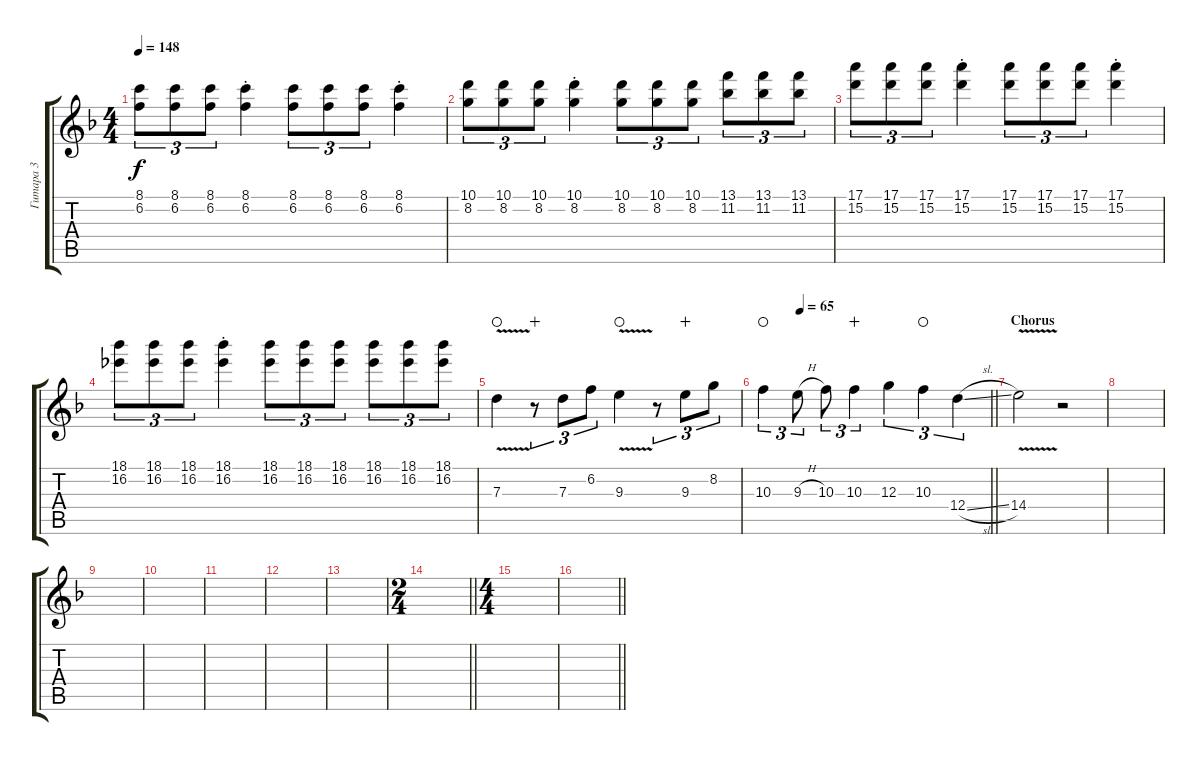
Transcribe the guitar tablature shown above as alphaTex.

\track ("Гитара 3" "Гитара 3") {instrument distortionguitar}
\staff {score tabs}
\tuning (E4 B3 G3 D3 A2 D2) {hide}
\ts (4 4)
\tempo 148
\clef g2
\ks dminor
(8.1 6.2).8{tu (3 2) dy f} (8.1 6.2).8{tu (3 2)} (8.1 6.2).8{tu (3 2)} (8.1{st} 6.2{st}).4 (8.1 6.2).8{tu (3 2)} (8.1 6.2).8{tu (3 2)} (8.1 6.2).8{tu (3 2)} (8.1{st} 6.2{st}).4 |
(10.1 8.2).8{tu (3 2)} (10.1 8.2).8{tu (3 2)} (10.1 8.2).8{tu (3 2)} (10.1{st} 8.2{st}).4 (10.1 8.2).8{tu (3 2)} (10.1 8.2).8{tu (3 2)} (10.1 8.2).8{tu (3 2)} (13.1 11.2).8{tu (3 2)} (13.1 11.2).8{tu (3 2)} (13.1 11.2).8{tu (3 2)} |
(17.1 15.2).8{tu (3 2)} (17.1 15.2).8{tu (3 2)} (17.1 15.2).8{tu (3 2)} (17.1{st} 15.2{st}).4 (17.1 15.2).8{tu (3 2)} (17.1 15.2).8{tu (3 2)} (17.1 15.2).8{tu (3 2)} (17.1{st} 15.2{st}).4 |
(18.1 16.2).8{tu (3 2)} (18.1 16.2).8{tu (3 2)} (18.1 16.2).8{tu (3 2)} (18.1{st} 16.2{st}).4 (18.1 16.2).8{tu (3 2)} (18.1 16.2).8{tu (3 2)} (18.1 16.2).8{tu (3 2)} (18.1 16.2).8{tu (3 2)} (18.1 16.2).8{tu (3 2)} (18.1 16.2).8{tu (3 2)} |
7.3{v}.4{waho} r.8{tu (3 2) wahc} 7.3.8{tu (3 2)} 6.2.8{tu (3 2)} 9.3{v}.4{waho} r.8{tu (3 2)} 9.3.8{tu (3 2) wahc} 8.2.8{tu (3 2)} |
\tempo (65 0.16666666666666666)
\barLineRight lightlight
10.3.4{tu (3 2) waho} 9.3{h}.8{tu (3 2)} 10.3.8{tu (3 2)} 10.3.4{tu (3 2) wahc} 12.3.4{tu (3 2)} 10.3.4{tu (3 2) waho} 12.4{sl}.4{tu (3 2)} |
\section ("" "Chorus")
14.4{v}.2 r.2 |
|
|
|
|
|
|
\ts (2 4)
\barLineRight lightlight
|
\ts (4 4)
|
\barLineRight lightlight
